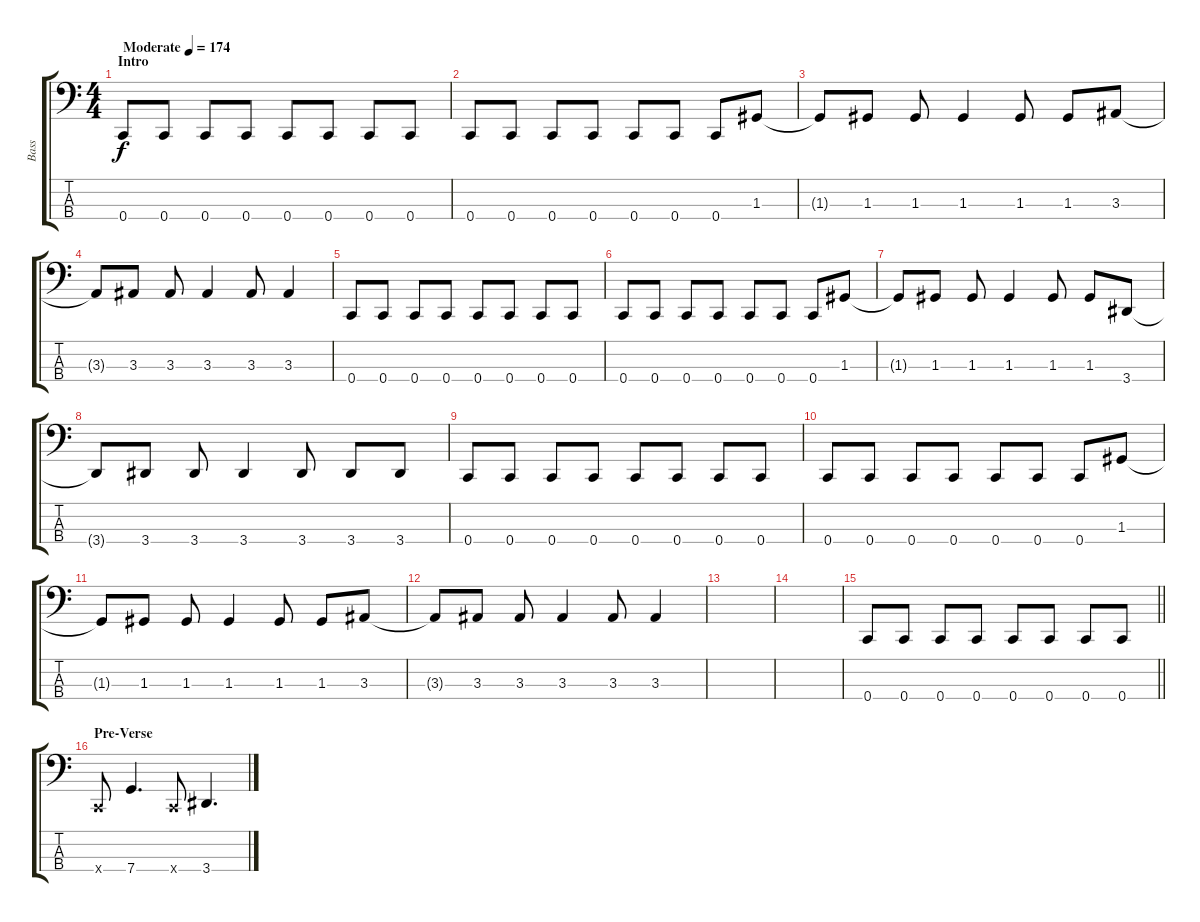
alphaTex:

\track ("Bass" "Bass") {instrument electricbassfinger}
\staff {score tabs}
\tuning (F2 C2 G1 C1) {hide}
\ts (4 4)
\section ("" "Intro")
\tempo (174 "Moderate")
\clef f4
\ks c
0.4.8{dy f instrument electricbassfinger} 0.4.8 0.4.8 0.4.8 0.4.8 0.4.8 0.4.8 0.4.8 |
0.4.8 0.4.8 0.4.8 0.4.8 0.4.8 0.4.8 0.4.8 1.3.8 |
1.3{t}.8 1.3.8 1.3.8 1.3.4 1.3.8 1.3.8 3.3.8 |
3.3{t}.8 3.3.8 3.3.8 3.3.4 3.3.8 3.3.4 |
0.4.8 0.4.8 0.4.8 0.4.8 0.4.8 0.4.8 0.4.8 0.4.8 |
0.4.8 0.4.8 0.4.8 0.4.8 0.4.8 0.4.8 0.4.8 1.3.8 |
1.3{t}.8 1.3.8 1.3.8 1.3.4 1.3.8 1.3.8 3.4.8 |
3.4{t}.8 3.4.8 3.4.8 3.4.4 3.4.8 3.4.8 3.4.8 |
0.4.8 0.4.8 0.4.8 0.4.8 0.4.8 0.4.8 0.4.8 0.4.8 |
0.4.8 0.4.8 0.4.8 0.4.8 0.4.8 0.4.8 0.4.8 1.3.8 |
1.3{t}.8 1.3.8 1.3.8 1.3.4 1.3.8 1.3.8 3.3.8 |
3.3{t}.8 3.3.8 3.3.8 3.3.4 3.3.8 3.3.4 |
|
|
\barLineRight lightlight
0.4.8 0.4.8 0.4.8 0.4.8 0.4.8 0.4.8 0.4.8 0.4.8 |
\section ("" "Pre-Verse")
0.4{x}.8 7.4.4{d} 0.4{x}.8 3.4.4{d}
